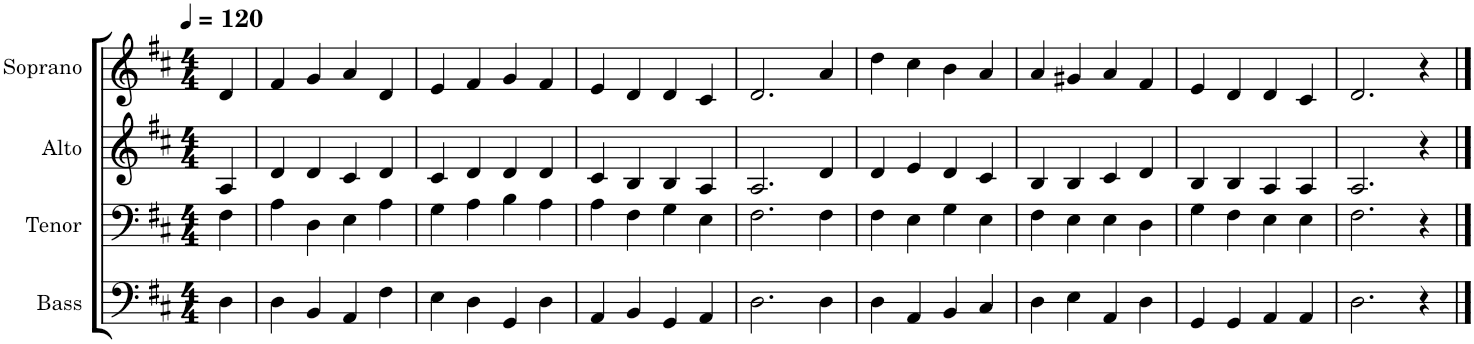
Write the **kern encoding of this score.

**kern	**kern	**kern	**kern
*part4	*part3	*part2	*part1
*staff4	*staff3	*staff2	*staff1
*I"Bass	*I"Tenor	*I"Alto	*I"Soprano
*I'B.	*I'T.	*I'A.	*I'S.
*clefF4	*clefF4	*clefG2	*clefG2
*k[f#c#]	*k[f#c#]	*k[f#c#]	*k[f#c#]
*M4/4	*M4/4	*M4/4	*M4/4
*MM120	*MM120	*MM120	*MM120
=	=	=	=
4D\	4F#\	4A/	4d/
=1	=1	=1	=1
4D\	4A\	4d/	4f#/
4BB/	4D\	4d/	4g/
4AA/	4E\	4c#/	4a/
4F#\	4A\	4d/	4d/
=2	=2	=2	=2
4E\	4G\	4c#/	4e/
4D\	4A\	4d/	4f#/
4GG/	4B\	4d/	4g/
4D\	4A\	4d/	4f#/
=3	=3	=3	=3
4AA/	4A\	4c#/	4e/
4BB/	4F#\	4B/	4d/
4GG/	4G\	4B/	4d/
4AA/	4E\	4A/	4c#/
=4	=4	=4	=4
2.D\	2.F#\	2.A/	2.d/
4D\	4F#\	4d/	4a/
=5	=5	=5	=5
4D\	4F#\	4d/	4dd\
4AA/	4E\	4e/	4cc#\
4BB/	4G\	4d/	4b\
4C#/	4E\	4c#/	4a/
=6	=6	=6	=6
4D\	4F#\	4B/	4a/
4E\	4E\	4B/	4g#X/
4AA/	4E\	4c#/	4a/
4D\	4D\	4d/	4f#/
=7	=7	=7	=7
4GG/	4G\	4B/	4e/
4GG/	4F#\	4B/	4d/
4AA/	4E\	4A/	4d/
4AA/	4E\	4A/	4c#/
=8	=8	=8	=8
2.D\	2.F#\	2.A/	2.d/
4r	4r	4r	4r
==	==	==	==
*-	*-	*-	*-
